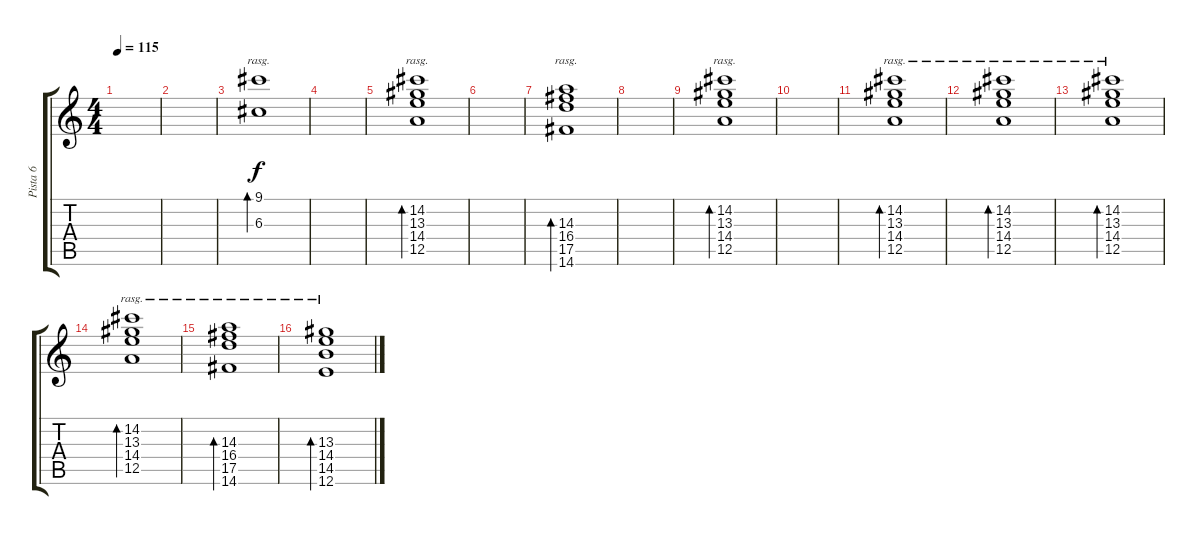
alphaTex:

\track ("Pista 6" "Pista 6") {instrument acousticguitarnylon}
\staff {score tabs}
\tuning (E4 B3 G3 D3 A2 E2) {hide}
\ts (4 4)
\tempo 115
\clef g2
\ks c
|
|
(9.1 6.3).1{bd 480 rasg ii} |
|
(14.2 13.3 14.4 12.5).1{bd 480 rasg ii} |
|
(14.3 16.4 17.5 14.6).1{bd 480 rasg ii} |
|
(14.2 13.3 14.4 12.5).1{bd 480 rasg ii} |
|
(14.2 13.3 14.4 12.5).1{bd 480 rasg ii} |
(14.2 13.3 14.4 12.5).1{bd 480 rasg ii} |
(14.2 13.3 14.4 12.5).1{bd 480 rasg ii} |
(14.2 13.3 14.4 12.5).1{bd 480 rasg ii} |
(14.3 16.4 17.5 14.6).1{bd 480 rasg ii} |
(13.3 14.4 14.5 12.6).1{bd 480 rasg ii}
